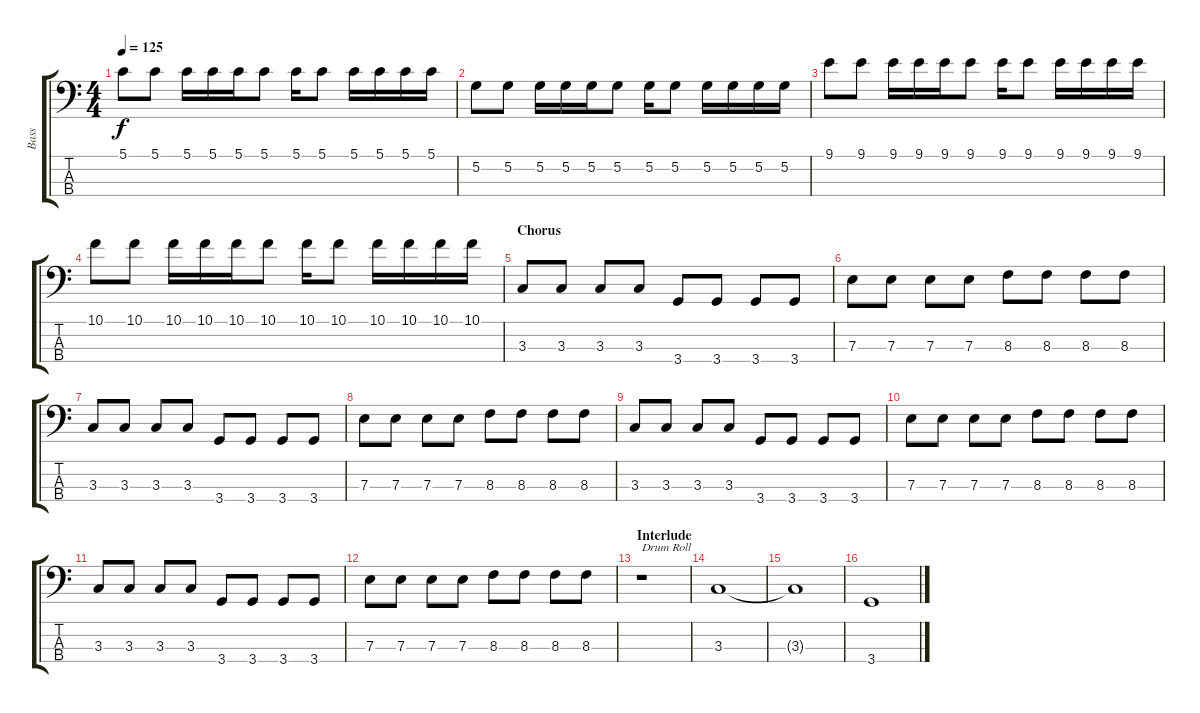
\track ("Bass" "Bass") {instrument electricbasspick}
\staff {score tabs}
\tuning (G2 D2 A1 E1) {hide}
\ts (4 4)
\tempo 125
\clef f4
\ks c
5.1.8{dy f} 5.1.8 5.1.16 5.1.16 5.1.16 5.1.8 5.1.16 5.1.8 5.1.16 5.1.16 5.1.16 5.1.16 |
5.2.8 5.2.8 5.2.16 5.2.16 5.2.16 5.2.8 5.2.16 5.2.8 5.2.16 5.2.16 5.2.16 5.2.16 |
9.1.8 9.1.8 9.1.16 9.1.16 9.1.16 9.1.8 9.1.16 9.1.8 9.1.16 9.1.16 9.1.16 9.1.16 |
10.1.8 10.1.8 10.1.16 10.1.16 10.1.16 10.1.8 10.1.16 10.1.8 10.1.16 10.1.16 10.1.16 10.1.16 |
\section ("" "Chorus")
3.3.8 3.3.8 3.3.8 3.3.8 3.4.8 3.4.8 3.4.8 3.4.8 |
7.3.8 7.3.8 7.3.8 7.3.8 8.3.8 8.3.8 8.3.8 8.3.8 |
3.3.8 3.3.8 3.3.8 3.3.8 3.4.8 3.4.8 3.4.8 3.4.8 |
7.3.8 7.3.8 7.3.8 7.3.8 8.3.8 8.3.8 8.3.8 8.3.8 |
3.3.8 3.3.8 3.3.8 3.3.8 3.4.8 3.4.8 3.4.8 3.4.8 |
7.3.8 7.3.8 7.3.8 7.3.8 8.3.8 8.3.8 8.3.8 8.3.8 |
3.3.8 3.3.8 3.3.8 3.3.8 3.4.8 3.4.8 3.4.8 3.4.8 |
7.3.8 7.3.8 7.3.8 7.3.8 8.3.8 8.3.8 8.3.8 8.3.8 |
\section ("" "Interlude")
r.1{txt "Drum Roll"} |
3.3.1 |
3.3{t}.1 |
3.4.1
